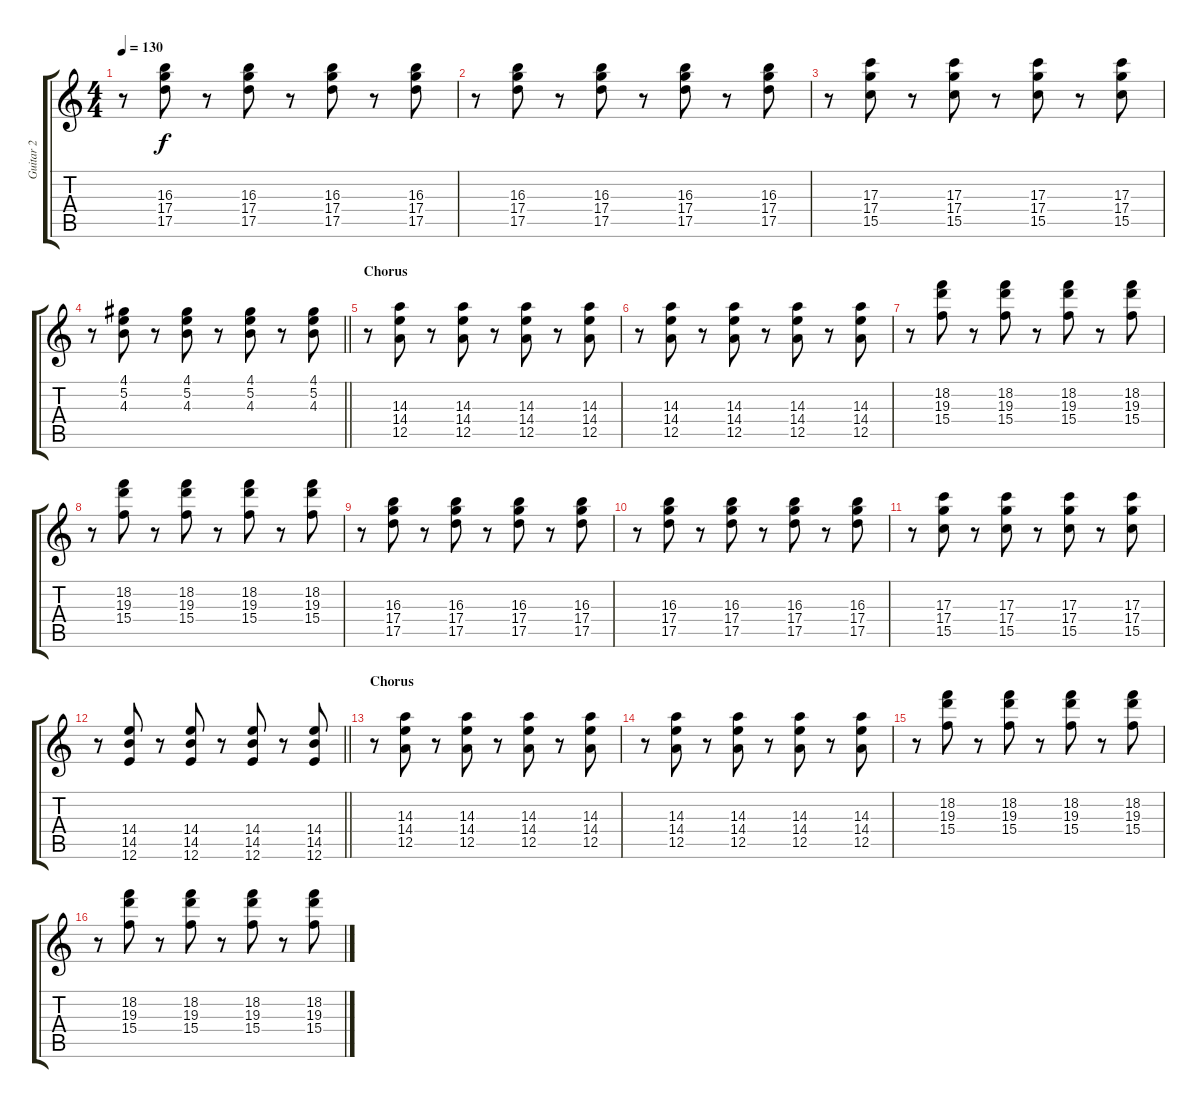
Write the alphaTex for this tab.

\track ("Guitar 2" "Guitar 2") {instrument electricguitarclean}
\staff {score tabs}
\tuning (E4 B3 G3 D3 A2 E2) {hide}
\ts (4 4)
\tempo 130
\clef g2
\ks c
r.8{dy f} (16.3 17.4 17.5).8 r.8 (16.3 17.4 17.5).8 r.8 (16.3 17.4 17.5).8 r.8 (16.3 17.4 17.5).8 |
r.8 (16.3 17.4 17.5).8 r.8 (16.3 17.4 17.5).8 r.8 (16.3 17.4 17.5).8 r.8 (16.3 17.4 17.5).8 |
r.8 (17.3 17.4 15.5).8 r.8 (17.3 17.4 15.5).8 r.8 (17.3 17.4 15.5).8 r.8 (17.3 17.4 15.5).8 |
\barLineRight lightlight
r.8 (4.1 5.2 4.3).8 r.8 (4.1 5.2 4.3).8 r.8 (4.1 5.2 4.3).8 r.8 (4.1 5.2 4.3).8 |
\section ("" "Chorus")
r.8 (14.3 14.4 12.5).8 r.8 (14.3 14.4 12.5).8 r.8 (14.3 14.4 12.5).8 r.8 (14.3 14.4 12.5).8 |
r.8 (14.3 14.4 12.5).8 r.8 (14.3 14.4 12.5).8 r.8 (14.3 14.4 12.5).8 r.8 (14.3 14.4 12.5).8 |
r.8 (18.2 19.3 15.4).8 r.8 (18.2 19.3 15.4).8 r.8 (18.2 19.3 15.4).8 r.8 (18.2 19.3 15.4).8 |
r.8 (18.2 19.3 15.4).8 r.8 (18.2 19.3 15.4).8 r.8 (18.2 19.3 15.4).8 r.8 (18.2 19.3 15.4).8 |
r.8 (16.3 17.4 17.5).8 r.8 (16.3 17.4 17.5).8 r.8 (16.3 17.4 17.5).8 r.8 (16.3 17.4 17.5).8 |
r.8 (16.3 17.4 17.5).8 r.8 (16.3 17.4 17.5).8 r.8 (16.3 17.4 17.5).8 r.8 (16.3 17.4 17.5).8 |
r.8 (17.3 17.4 15.5).8 r.8 (17.3 17.4 15.5).8 r.8 (17.3 17.4 15.5).8 r.8 (17.3 17.4 15.5).8 |
\barLineRight lightlight
r.8 (14.4 14.5 12.6).8 r.8 (14.4 14.5 12.6).8 r.8 (14.4 14.5 12.6).8 r.8 (14.4 14.5 12.6).8 |
\section ("" "Chorus")
r.8 (14.3 14.4 12.5).8 r.8 (14.3 14.4 12.5).8 r.8 (14.3 14.4 12.5).8 r.8 (14.3 14.4 12.5).8 |
r.8 (14.3 14.4 12.5).8 r.8 (14.3 14.4 12.5).8 r.8 (14.3 14.4 12.5).8 r.8 (14.3 14.4 12.5).8 |
r.8 (18.2 19.3 15.4).8 r.8 (18.2 19.3 15.4).8 r.8 (18.2 19.3 15.4).8 r.8 (18.2 19.3 15.4).8 |
r.8 (18.2 19.3 15.4).8 r.8 (18.2 19.3 15.4).8 r.8 (18.2 19.3 15.4).8 r.8 (18.2 19.3 15.4).8
